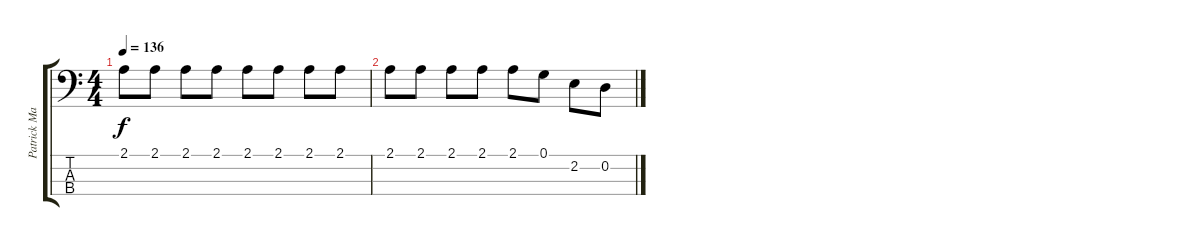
\track ("Patrick Mattews" "Patrick Ma") {instrument electricbasspick}
\staff {score tabs}
\tuning (G2 D2 A1 E1) {hide}
\ts (4 4)
\tempo 136
\clef f4
\ks c
2.1.8{dy f} 2.1.8 2.1.8 2.1.8 2.1.8 2.1.8 2.1.8 2.1.8 |
2.1.8 2.1.8 2.1.8 2.1.8 2.1.8 0.1.8 2.2.8 0.2.8
